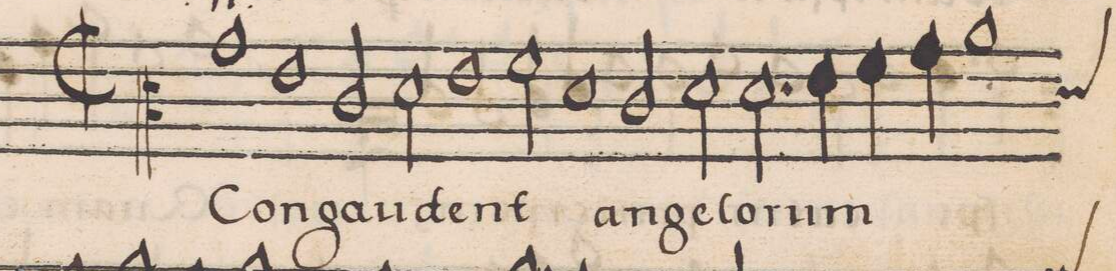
**kern	**text	**text
*I"CANTVS	*	*
*clefC3	*	*
*k[]	*	*
*met(C|)	*	*
*M2/1	*	*
1g	Con-	.
1e	.	.
=2-	=2-	=2-
2c/	-gau-	.
2d\	.	.
1e	-dent	.
=3-	=3-	=3-
2f\	.	.
1d	an-	.
2c/	-ge-	.
=4-	=4-	=4-
2d\	-lo-	.
2.d\	-rum	.
4e\	.	.
4f\	.	.
4g\	.	.
=5-	=5-	=5-
*custos:d	*	*
1a	.	.
*-	*-	*-
